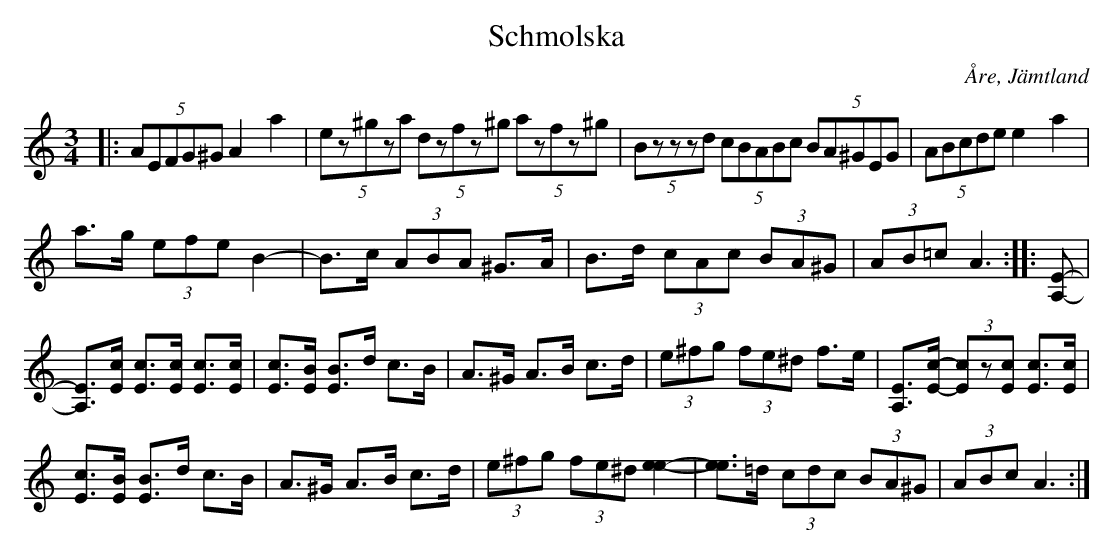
X:1
T:Schmolska
O:Åre, Jämtland
M:3/4
L:1/8
K:Am
|: (5:2AEFG^G A2 a2 | (5:2ez^gza (5:2dzfz^g (5:2azfz^g | (5:2Bzzzd (5:2cBABc (5:2BA^GEG | (5:2ABcde e2 a2 |
a>g (3efe B2- | B>c (3ABA ^G>A | B>d (3cAc (3BA^G | (3AB=c A3 :: [E-A,-] |
[EA,]>[cE] [cE]>[cE] [cE]>[cE] | [cE]>[BE] [BE]>d c>B | A>^G A>B c>d | (3e^fg (3fe^d f>e | [EA,]>[c-E-] (3[cE]z[cE] [cE]>[cE] |
[cE]>[BE] [BE]>d c>B | A>^G A>B c>d | (3e^fg (3fe^d [e2-e2-] | [ee]>=d (3cdc (3BA^G | (3ABc A3 :|]
